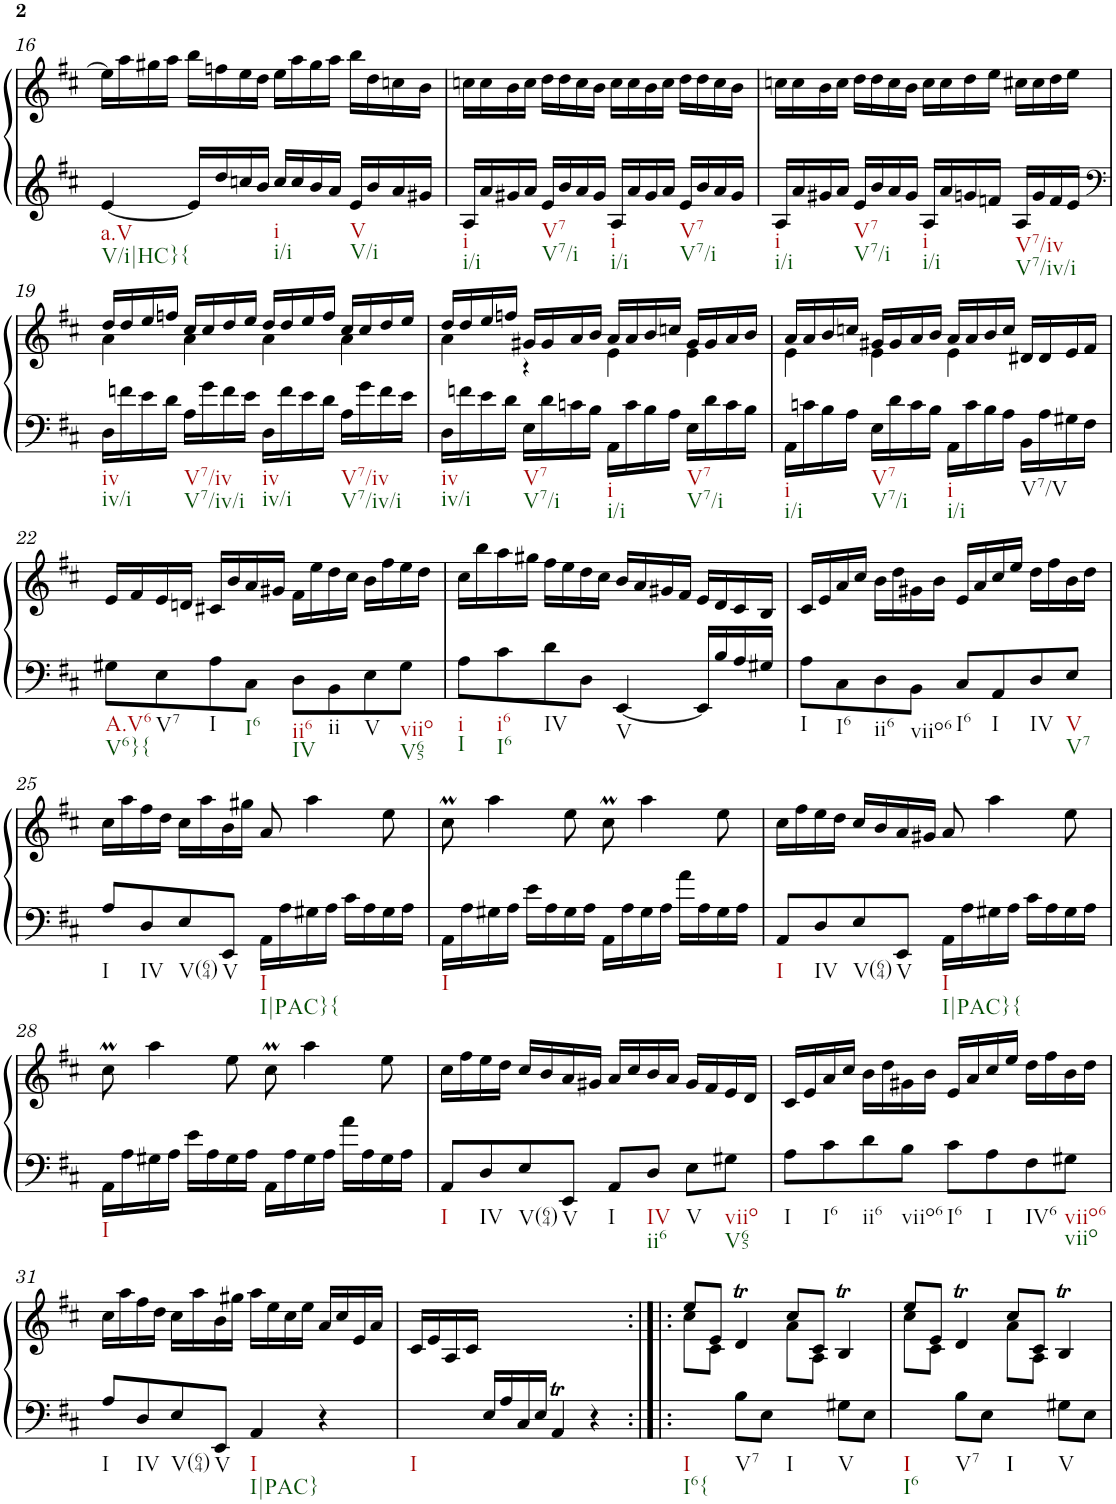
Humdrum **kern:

**kern	**kern
*part1	*part1
*staff2	*staff1
*I"Harpsichord	*
*I'Hpschd	*
!!LO:PB:g=z
*clefG2	*clefG2
*k[f#c#]	*k[f#c#]
*D:	*D:
*M4/4	*M4/4
*met(c)	*met(c)
=16	=16
!LO:TX:b:t=a.V	!
!LO:TX:b:t=V/i|HC}{	!
[4e/	16ee\LL]
.	16aa\
.	16gg#X\
.	16aa\JJ
16e/LL]	16bb\LL
16dd/	16ffn\
16ccn/	16ee\
16b/JJ	16dd\JJ
!LO:TX:b:t=i	!
!LO:TX:b:t=i/i	!
16cc/LL	16ee\LL
16cc/	16aa\
16b/	16gg#\
16a/JJ	16aa\JJ
!LO:TX:b:t=V	!
!LO:TX:b:t=V/i	!
16e/LL	16bb\LL
16b/	16dd\
16a/	16ccn\
16g#X/JJ	16b\JJ
=17	=17
!LO:TX:b:t=i	!
!LO:TX:b:t=i/i	!
16A/LL	16ccn\LL
16a/	16cc\
16g#X/	16b\
16a/JJ	16cc\JJ
!LO:TX:b:t=V7	!
!LO:TX:b:t=V7/i	!
16e/LL	16dd\LL
16b/	16dd\
16a/	16cc\
16g#/JJ	16b\JJ
!LO:TX:b:t=i	!
!LO:TX:b:t=i/i	!
16A/LL	16cc\LL
16a/	16cc\
16g#/	16b\
16a/JJ	16cc\JJ
!LO:TX:b:t=V7	!
!LO:TX:b:t=V7/i	!
16e/LL	16dd\LL
16b/	16dd\
16a/	16cc\
16g#/JJ	16b\JJ
=18	=18
!LO:TX:b:t=i	!
!LO:TX:b:t=i/i	!
16A/LL	16ccn\LL
16a/	16cc\
16g#X/	16b\
16a/JJ	16cc\JJ
!LO:TX:b:t=V7	!
!LO:TX:b:t=V7/i	!
16e/LL	16dd\LL
16b/	16dd\
16a/	16cc\
16g#/JJ	16b\JJ
!LO:TX:b:t=i	!
!LO:TX:b:t=i/i	!
16A/LL	16cc\LL
16a/	16cc\
16gn/	16dd\
16fn/JJ	16ee\JJ
!LO:TX:b:t=V7/iv	!
!LO:TX:b:t=V7/iv/i	!
16A/LL	16cc#X\LL
16g/	16cc#\
16f/	16dd\
16e/JJ	16ee\JJ
!!LO:LB:g=z
=19	=19
*clefF4	*
*	*^
!LO:TX:b:t=iv	!	!
!LO:TX:b:t=iv/i	!	!
16D\LL	16dd/LL	4a\
16fn\	16dd/	.
16e\	16ee/	.
16d\JJ	16ffn/JJ	.
!LO:TX:b:t=V7/iv	!	!
!LO:TX:b:t=V7/iv/i	!	!
16A\LL	16cc#/LL	4a\
16g\	16cc#/	.
16f\	16dd/	.
16e\JJ	16ee/JJ	.
!LO:TX:b:t=iv	!	!
!LO:TX:b:t=iv/i	!	!
16D\LL	16dd/LL	4a\
16f\	16dd/	.
16e\	16ee/	.
16d\JJ	16ff/JJ	.
!LO:TX:b:t=V7/iv	!	!
!LO:TX:b:t=V7/iv/i	!	!
16A\LL	16cc#/LL	4a\
16g\	16cc#/	.
16f\	16dd/	.
16e\JJ	16ee/JJ	.
=20	=20	=20
!LO:TX:b:t=iv	!	!
!LO:TX:b:t=iv/i	!	!
16D\LL	16dd/LL	4a\
16fn\	16dd/	.
16e\	16ee/	.
16d\JJ	16ffn/JJ	.
!LO:TX:b:t=V7	!	!
!LO:TX:b:t=V7/i	!	!
16E\LL	16g#X/LL	4r
16d\	16g#/	.
16cn\	16a/	.
16B\JJ	16b/JJ	.
!LO:TX:b:t=i	!	!
!LO:TX:b:t=i/i	!	!
16AA\LL	16a/LL	4e\
16c\	16a/	.
16B\	16b/	.
16A\JJ	16ccn/JJ	.
!LO:TX:b:t=V7	!	!
!LO:TX:b:t=V7/i	!	!
16E\LL	16g#/LL	4e\
16d\	16g#/	.
16c\	16a/	.
16B\JJ	16b/JJ	.
=21	=21	=21
!LO:TX:b:t=i	!	!
!LO:TX:b:t=i/i	!	!
16AA\LL	16a/LL	4e\
16cn\	16a/	.
16B\	16b/	.
16A\JJ	16ccn/JJ	.
!LO:TX:b:t=V7	!	!
!LO:TX:b:t=V7/i	!	!
16E\LL	16g#X/LL	4e\
16d\	16g#/	.
16c\	16a/	.
16B\JJ	16b/JJ	.
!LO:TX:b:t=i	!	!
!LO:TX:b:t=i/i	!	!
16AA\LL	16a/LL	4e\
16c\	16a/	.
16B\	16b/	.
16A\JJ	16cc/JJ	.
!LO:TX:b:t=V7/V	!	!
16BB\LL	16d#X/LL	4ryy
16A\	16d#/	.
16G#X\	16e/	.
16F#\JJ	16f#/JJ	.
*	*v	*v
!!LO:LB:g=z
=22	=22
!LO:TX:b:t=A.V6	!
!LO:TX:b:t=V6}{	!
8G#X\L	16e/LL
.	16f#/
!LO:TX:b:t=V7	!
8E\	16e/
.	16dn/JJ
!LO:TX:b:t=I	!
8A\	16c#X/LL
.	16b/
!LO:TX:b:t=I6	!
8C#\J	16a/
.	16g#X/JJ
!LO:TX:b:t=ii6	!
!LO:TX:b:t=IV	!
8D\L	16f#\LL
.	16ee\
!LO:TX:b:t=ii	!
8BB\	16dd\
.	16cc#\JJ
!LO:TX:b:t=V	!
8E\	16b\LL
.	16ff#\
!LO:TX:b:t=viio	!
!LO:TX:b:t=V65	!
8G#\J	16ee\
.	16dd\JJ
=23	=23
!LO:TX:b:t=i	!
!LO:TX:b:t=I	!
8A\L	16cc#\LL
.	16bb\
!LO:TX:b:t=i6	!
!LO:TX:b:t=I6	!
8c#\	16aa\
.	16gg#X\JJ
!LO:TX:b:t=IV	!
8d\	16ff#\LL
.	16ee\
8D\J	16dd\
.	16cc#\JJ
!LO:TX:b:t=V	!
[4EE/	16b/LL
.	16a/
.	16g#X/
.	16f#/JJ
16EE/LL]	16e/LL
16B/	16d/
16A/	16c#/
16G#X/JJ	16B/JJ
=24	=24
!LO:TX:b:t=I	!
8A\L	16c#/LL
.	16e/
!LO:TX:b:t=I6	!
8C#\	16a/
.	16cc#/JJ
!LO:TX:b:t=ii6	!
8D\	16b\LL
.	16dd\
!LO:TX:b:t=viio6	!
8BB\J	16g#X\
.	16b\JJ
!LO:TX:b:t=I6	!
8C#/L	16e/LL
.	16a/
!LO:TX:b:t=I	!
8AA/	16cc#/
.	16ee/JJ
!LO:TX:b:t=IV	!
8D/	16dd\LL
.	16ff#\
!LO:TX:b:t=V	!
!LO:TX:b:t=V7	!
8E/J	16b\
.	16dd\JJ
!!LO:LB:g=z
=25	=25
!LO:TX:b:t=I	!
8A/L	16cc#\LL
.	16aa\
!LO:TX:b:t=IV	!
8D/	16ff#\
.	16dd\JJ
!LO:TX:b:t=V(64)	!
8E/	16cc#\LL
.	16aa\
!LO:TX:b:t=V	!
8EE/J	16b\
.	16gg#X\JJ
!LO:TX:b:t=I	!
!LO:TX:b:t=I|PAC}{	!
16AA\LL	8a/
16A\	.
16G#X\	4aa\
16A\JJ	.
16c#\LL	.
16A\	.
16G#\	8ee\
16A\JJ	.
=26	=26
!LO:TX:b:t=I	!
16AA\LL	8cc#m\
16A\	.
16G#X\	4aa\
16A\JJ	.
16e\LL	.
16A\	.
16G#\	8ee\
16A\JJ	.
16AA\LL	8cc#m\
16A\	.
16G#\	4aa\
16A\JJ	.
16a\LL	.
16A\	.
16G#\	8ee\
16A\JJ	.
=27	=27
!LO:TX:b:t=I	!
8AA/L	16cc#\LL
.	16ff#\
!LO:TX:b:t=IV	!
8D/	16ee\
.	16dd\JJ
!LO:TX:b:t=V(64)	!
8E/	16cc#/LL
.	16b/
!LO:TX:b:t=V	!
8EE/J	16a/
.	16g#X/JJ
!LO:TX:b:t=I	!
!LO:TX:b:t=I|PAC}{	!
16AA\LL	8a/
16A\	.
16G#X\	4aa\
16A\JJ	.
16c#\LL	.
16A\	.
16G#\	8ee\
16A\JJ	.
!!LO:LB:g=z
=28	=28
!LO:TX:b:t=I	!
16AA\LL	8cc#m\
16A\	.
16G#X\	4aa\
16A\JJ	.
16e\LL	.
16A\	.
16G#\	8ee\
16A\JJ	.
16AA\LL	8cc#m\
16A\	.
16G#\	4aa\
16A\JJ	.
16a\LL	.
16A\	.
16G#\	8ee\
16A\JJ	.
=29	=29
!LO:TX:b:t=I	!
8AA/L	16cc#\LL
.	16ff#\
!LO:TX:b:t=IV	!
8D/	16ee\
.	16dd\JJ
!LO:TX:b:t=V(64)	!
8E/	16cc#/LL
.	16b/
!LO:TX:b:t=V	!
8EE/J	16a/
.	16g#X/JJ
!LO:TX:b:t=I	!
8AA/L	16a/LL
.	16cc#/
!LO:TX:b:t=IV	!
!LO:TX:b:t=ii6	!
8D/J	16b/
.	16a/JJ
!LO:TX:b:t=V	!
8E\L	16g#/LL
.	16f#/
!LO:TX:b:t=viio	!
!LO:TX:b:t=V65	!
8G#X\J	16e/
.	16d/JJ
=30	=30
!LO:TX:b:t=I	!
8A\L	16c#/LL
.	16e/
!LO:TX:b:t=I6	!
8c#\	16a/
.	16cc#/JJ
!LO:TX:b:t=ii6	!
8d\	16b\LL
.	16dd\
!LO:TX:b:t=viio6	!
8B\J	16g#X\
.	16b\JJ
!LO:TX:b:t=I6	!
8c#\L	16e/LL
.	16a/
!LO:TX:b:t=I	!
8A\	16cc#/
.	16ee/JJ
!LO:TX:b:t=IV6	!
8F#\	16dd\LL
.	16ff#\
!LO:TX:b:t=viio6	!
!LO:TX:b:t=viio	!
8G#X\J	16b\
.	16dd\JJ
!!LO:LB:g=z
=31	=31
!LO:TX:b:t=I	!
8A/L	16cc#\LL
.	16aa\
!LO:TX:b:t=IV	!
8D/	16ff#\
.	16dd\JJ
!LO:TX:b:t=V(64)	!
8E/	16cc#\LL
.	16aa\
!LO:TX:b:t=V	!
8EE/J	16b\
.	16gg#X\JJ
!LO:TX:b:t=I	!
!LO:TX:b:t=I|PAC}	!
4AA/	16aa\LL
.	16ee\
.	16cc#\
.	16ee\JJ
4r	16a/LL
.	16cc#/
.	16e/
.	16a/JJ
=32	=32
!LO:TX:b:t=I	!
4ryy	16c#/LL
.	16e/
.	16A/
.	16c#/JJ
16E/LL	2.ryy
16A/	.
16C#/	.
16E/JJ	.
4AAT/	.
4r	.
=33:|!|:	=33:|!|:
*	*^
!LO:TX:b:t=I	!	!
!LO:TX:b:t=I6{	!	!
4ryy	8ee/L	8cc#\L
.	8e/J	8c#\J
!LO:TX:b:t=V7	!	!
8B\L	4dT/	4ryy
8E\J	.	.
!LO:TX:b:t=I	!	!
4ryy	8cc#/L	8a\L
.	8c#/J	8A\J
!LO:TX:b:t=V	!	!
8G#X\L	4BT/	4ryy
8E\J	.	.
=34	=34	=34
!LO:TX:b:t=I	!	!
!LO:TX:b:t=I6	!	!
4ryy	8ee/L	8cc#\L
.	8e/J	8c#\J
!LO:TX:b:t=V7	!	!
8B\L	4dT/	4ryy
8E\J	.	.
!LO:TX:b:t=I	!	!
4ryy	8cc#/L	8a\L
.	8c#/J	8A\J
!LO:TX:b:t=V	!	!
8G#X\L	4BT/	4ryy
8E\J	.	.
*	*v	*v
=	=
*-	*-
